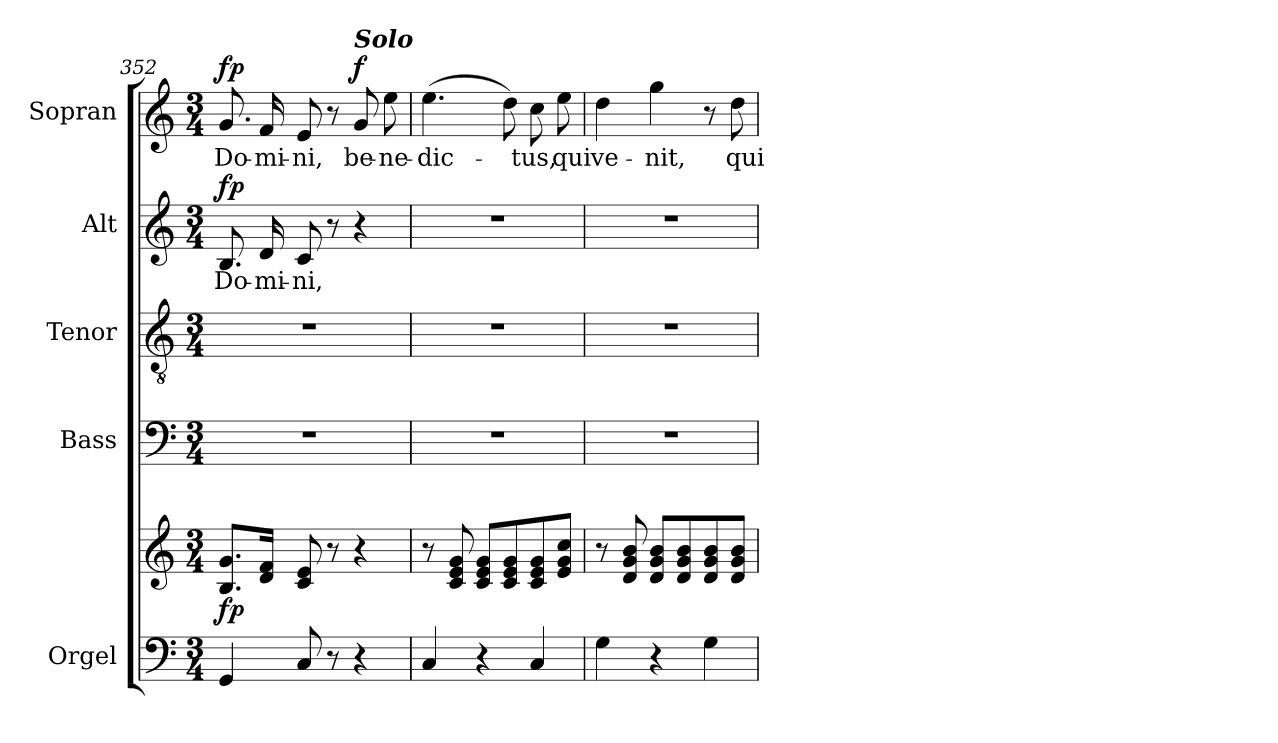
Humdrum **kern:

**kern	**kern	**dynam	**kern	**kern	**kern	**text	**dynam	**kern	**text	**dynam
*part5	*part5	*part5	*part4	*part3	*part2	*part2	*part2	*part1	*part1	*part1
*staff6	*staff5	*staff5/6	*staff4	*staff3	*staff2	*staff2	*staff2	*staff1	*staff1	*staff1
*I"Orgel	*	*	*I"Bass	*I"Tenor	*I"Alt	*	*	*I"Sopran	*	*
*I'Org.	*	*	*I'B.	*I'T.	*I'A.	*	*	*I'S.	*	*
*clefF4	*clefG2	*	*clefF4	*clefGv2	*clefG2	*	*	*clefG2	*	*
*k[]	*k[]	*	*k[]	*k[]	*k[]	*	*	*k[]	*	*
*C:	*C:	*	*C:	*C:	*C:	*	*	*C:	*	*
*M3/4	*M3/4	*	*M3/4	*M3/4	*M3/4	*	*	*M3/4	*	*
=352	=352	=352	=352	=352	=352	=352	=352	=352	=352	=352
!	!	!LO:DY:b	!	!	!	!LO:LY:b	!LO:DY:a	!	!LO:LY:b	!LO:DY:a
4GG/	8.B/ 8.g/L	fp	2.r	2.r	8.B/	Do-	fp	8.g/	Do-	fp
!	!	!	!	!	!	!LO:LY:b	!	!	!LO:LY:b	!
.	16d/ 16f/Jk	.	.	.	16d/	-mi-	.	16f/	-mi-	.
!	!	!	!	!	!	!LO:LY:b	!	!	!LO:LY:b	!
8C/	8c/ 8e/	.	.	.	8c/	-ni,	.	8e/	-ni,	.
8r	8r	.	.	.	8r	.	.	8r	.	.
!	!	!	!	!	!	!	!	!LO:TX:a:Bi:t=Solo	!	!
!	!	!	!	!	!	!	!	!	!LO:LY:b	!LO:DY:a
4r	4r	.	.	.	4r	.	.	8g/	be-	f
!	!	!	!	!	!	!	!	!	!LO:LY:b	!
.	.	.	.	.	.	.	.	8ee\	-ne-	.
=353	=353	=353	=353	=353	=353	=353	=353	=353	=353	=353
!	!	!	!	!	!	!	!	!	!LO:LY:b	!
4C/	8r	.	2.r	2.r	2.r	.	.	(>4.ee\	-dic-	.
.	8c/ 8e/ 8g/	.	.	.	.	.	.	.	.	.
4r	8c/ 8e/ 8g/L	.	.	.	.	.	.	.	.	.
.	8c/ 8e/ 8g/	.	.	.	.	.	.	8dd\)	.	.
!	!	!	!	!	!	!	!	!	!LO:LY:b	!
4C/	8c/ 8e/ 8g/	.	.	.	.	.	.	8cc\	-tus,	.
!	!	!	!	!	!	!	!	!	!LO:LY:b	!
.	8e/ 8g/ 8cc/J	.	.	.	.	.	.	8ee\	qui	.
=354	=354	=354	=354	=354	=354	=354	=354	=354	=354	=354
!	!	!	!	!	!	!	!	!	!LO:LY:b	!
4G\	8r	.	2.r	2.r	2.r	.	.	4dd\	ve-	.
.	8d/ 8g/ 8b/	.	.	.	.	.	.	.	.	.
!	!	!	!	!	!	!	!	!	!LO:LY:b	!
4r	8d/ 8g/ 8b/L	.	.	.	.	.	.	4gg\	-nit,	.
.	8d/ 8g/ 8b/	.	.	.	.	.	.	.	.	.
4G\	8d/ 8g/ 8b/	.	.	.	.	.	.	8r	.	.
!	!	!	!	!	!	!	!	!	!LO:LY:b	!
.	8d/ 8g/ 8b/J	.	.	.	.	.	.	8dd\	qui	.
=	=	=	=	=	=	=	=	=	=	=
*-	*-	*-	*-	*-	*-	*-	*-	*-	*-	*-
